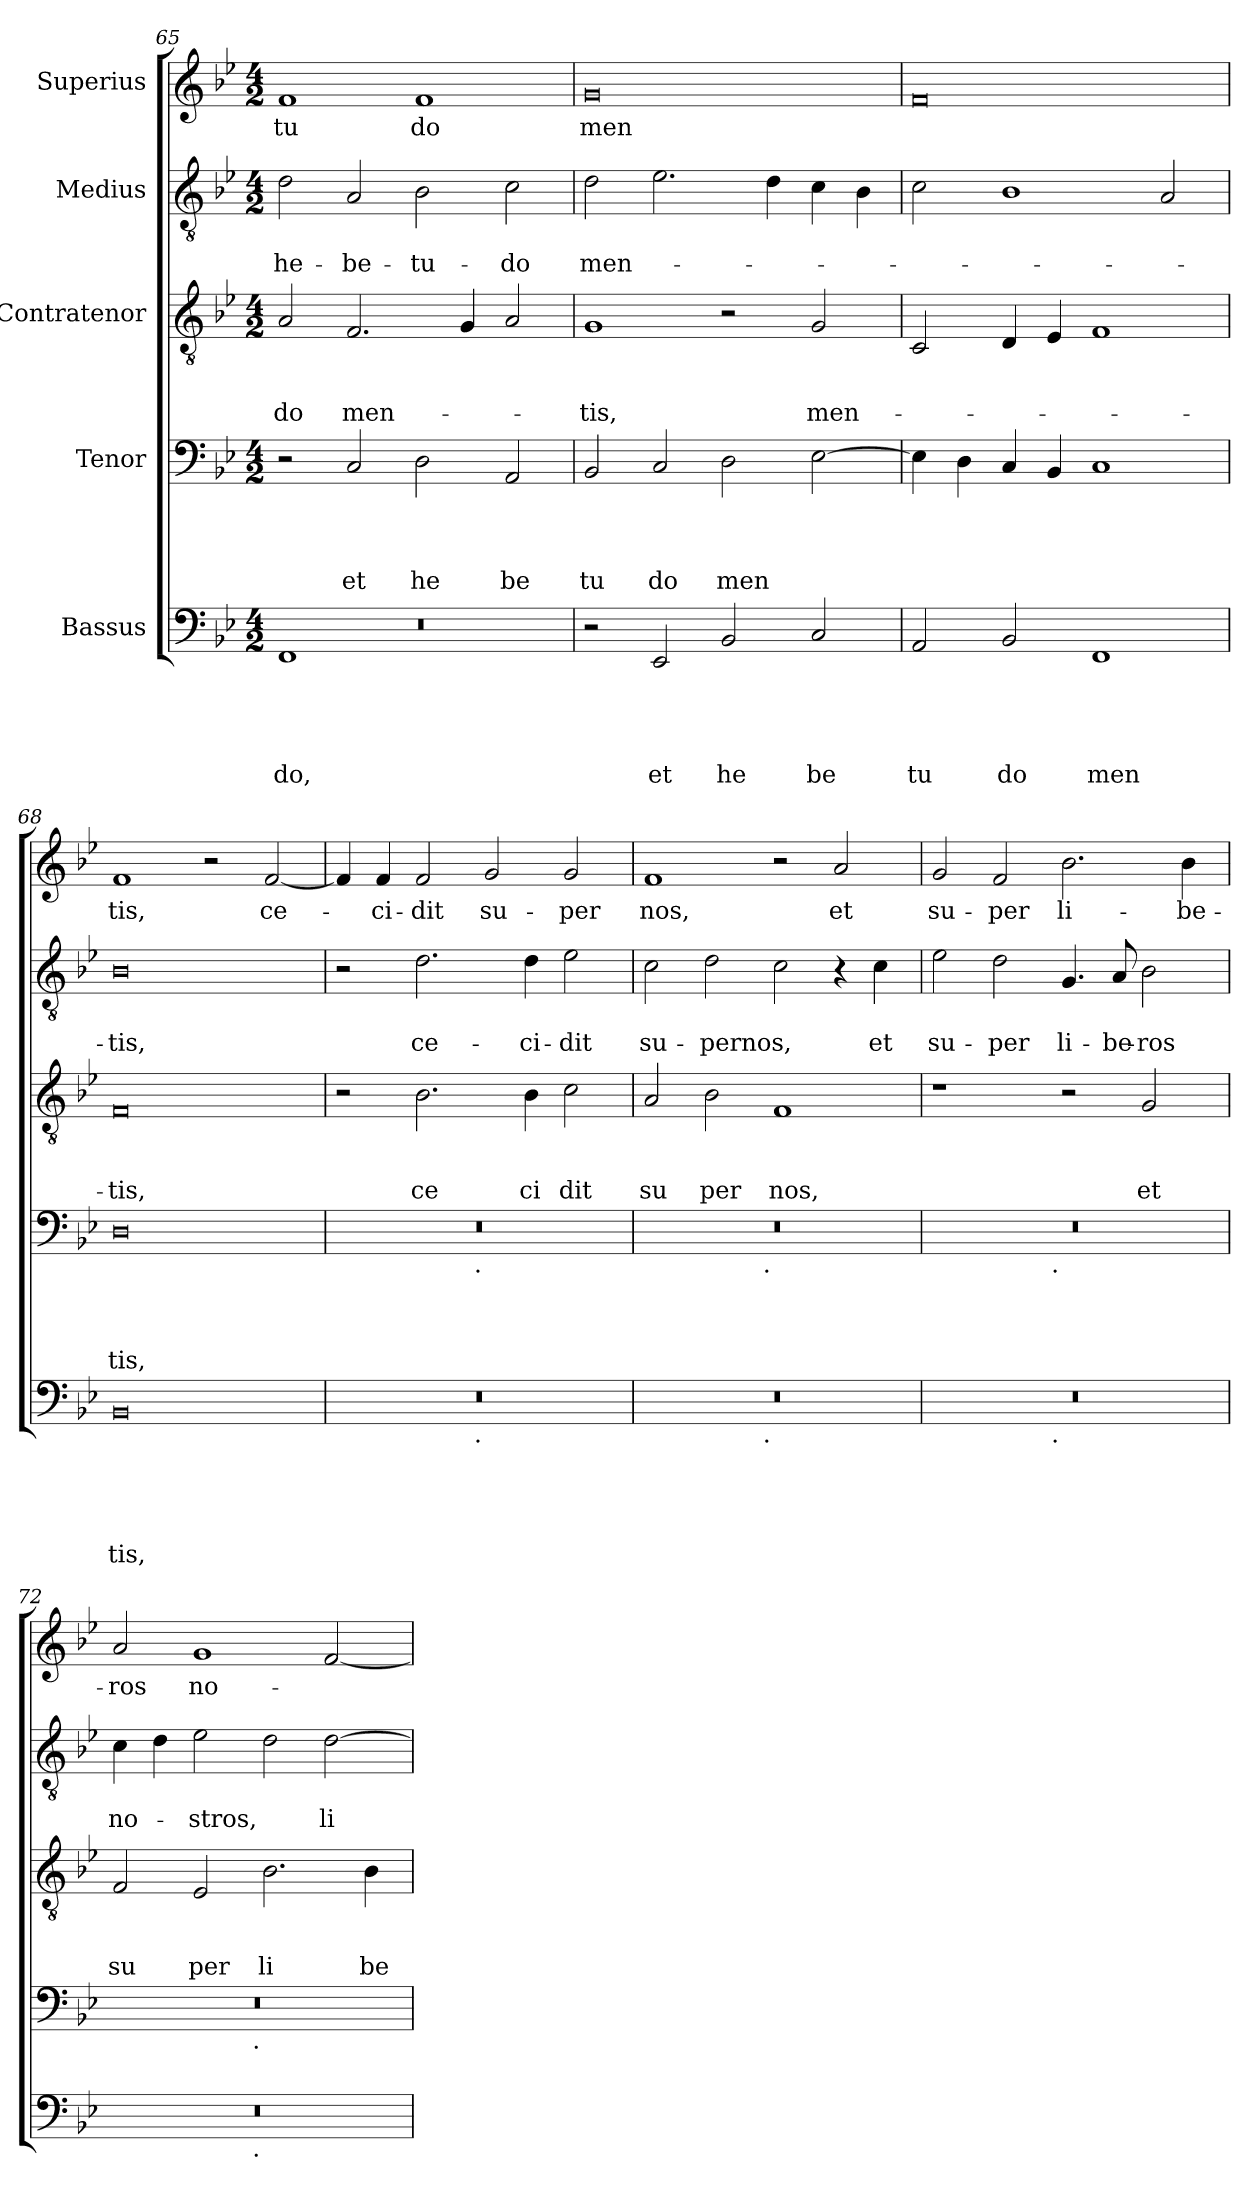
**kern	**text	**text	**text	**text	**text	**kern	**text	**text	**text	**text	**kern	**text	**text	**text	**kern	**text	**text	**kern	**text
*part5	*part5	*part5	*part5	*part5	*part5	*part4	*part4	*part4	*part4	*part4	*part3	*part3	*part3	*part3	*part2	*part2	*part2	*part1	*part1
*staff5	*staff5	*staff5	*staff5	*staff5	*staff5	*staff4	*staff4	*staff4	*staff4	*staff4	*staff3	*staff3	*staff3	*staff3	*staff2	*staff2	*staff2	*staff1	*staff1
*I"Bassus	*	*	*	*	*	*I"Tenor	*	*	*	*	*I"Contratenor	*	*	*	*I"Medius	*	*	*I"Superius	*
*clefF4	*	*	*	*	*	*clefF4	*	*	*	*	*clefGv2	*	*	*	*clefGv2	*	*	*clefG2	*
*k[b-e-]	*	*	*	*	*	*k[b-e-]	*	*	*	*	*k[b-e-]	*	*	*	*k[b-e-]	*	*	*k[b-e-]	*
*B-:	*	*	*	*	*	*B-:	*	*	*	*	*B-:	*	*	*	*B-:	*	*	*B-:	*
*M4/2	*	*	*	*	*	*M4/2	*	*	*	*	*M4/2	*	*	*	*M4/2	*	*	*M4/2	*
=65	=65	=65	=65	=65	=65	=65	=65	=65	=65	=65	=65	=65	=65	=65	=65	=65	=65	=65	=65
*^	*	*	*	*	*	*	*	*	*	*	*	*	*	*	*	*	*	*	*
*	*^	*	*	*	*	*	*	*	*	*	*	*	*	*	*	*	*	*	*	*
!	!	!LO:N:vis=1	!	!	!	!	!LO:LY:b	!	!	!	!	!	!	!	!	!LO:LY:b	!	!	!LO:LY:b	!	!LO:LY:b
0ryy	1FF	0r	.	.	.	.	do,	2r	.	.	.	.	2A/	.	.	-do	2d\	.	he-	1f	tu
!	!	!	!	!	!	!	!	!	!	!	!	!LO:LY:b	!	!	!	!LO:LY:b	!	!	!LO:LY:b	!	!
.	.	.	.	.	.	.	.	2C/	.	.	.	et	2.F/	.	.	men-	2A/	.	-be-	.	.
!	!	!	!	!	!	!	!	!	!	!	!	!LO:LY:b	!	!	!	!	!	!	!LO:LY:b	!	!LO:LY:b
.	1ryy	.	.	.	.	.	.	2D\	.	.	.	he	.	.	.	.	2B-\	.	-tu-	1f	do
.	.	.	.	.	.	.	.	.	.	.	.	.	4G/	.	.	.	.	.	.	.	.
!	!	!	!	!	!	!	!	!	!	!	!	!LO:LY:b	!	!	!	!	!	!	!LO:LY:b	!	!
.	.	.	.	.	.	.	.	2AA/	.	.	.	be	2A/	.	.	.	2c\	.	-do	.	.
*v	*v	*v	*	*	*	*	*	*	*	*	*	*	*	*	*	*	*	*	*	*	*
=66	=66	=66	=66	=66	=66	=66	=66	=66	=66	=66	=66	=66	=66	=66	=66	=66	=66	=66	=66
!	!	!	!	!	!	!	!	!	!	!LO:LY:b	!	!	!	!LO:LY:b	!	!	!LO:LY:b	!	!LO:LY:b
2r	.	.	.	.	.	2BB-/	.	.	.	tu	1G	.	.	-tis,	2d\	.	men-	0g	men
!	!	!	!	!	!LO:LY:b	!	!	!	!	!LO:LY:b	!	!	!	!	!	!	!	!	!
2EE-/	.	.	.	.	et	2C/	.	.	.	do	.	.	.	.	2.e-\	.	.	.	.
!	!	!	!	!	!LO:LY:b	!	!	!	!	!LO:LY:b	!	!	!	!	!	!	!	!	!
2BB-/	.	.	.	.	he	2D\	.	.	.	men	2r	.	.	.	.	.	.	.	.
.	.	.	.	.	.	.	.	.	.	.	.	.	.	.	4d\	.	.	.	.
!	!	!	!	!	!LO:LY:b	!	!	!	!	!	!	!	!	!LO:LY:b	!	!	!	!	!
2C/	.	.	.	.	be	[>2E-\	.	.	.	.	2G/	.	.	men-	4c\	.	.	.	.
.	.	.	.	.	.	.	.	.	.	.	.	.	.	.	4B-\	.	.	.	.
=67	=67	=67	=67	=67	=67	=67	=67	=67	=67	=67	=67	=67	=67	=67	=67	=67	=67	=67	=67
!	!	!	!	!	!LO:LY:b	!	!	!	!	!	!	!	!	!	!	!	!	!	!
2AA/	.	.	.	.	tu	4E-\]	.	.	.	.	2C/	.	.	.	2c\	.	.	0f	.
.	.	.	.	.	.	4D\	.	.	.	.	.	.	.	.	.	.	.	.	.
!	!	!	!	!	!LO:LY:b	!	!	!	!	!	!	!	!	!	!	!	!	!	!
2BB-/	.	.	.	.	do	4C/	.	.	.	.	4D/	.	.	.	1B-	.	.	.	.
.	.	.	.	.	.	4BB-/	.	.	.	.	4E-/	.	.	.	.	.	.	.	.
!	!	!	!	!	!LO:LY:b	!	!	!	!	!	!	!	!	!	!	!	!	!	!
1FF	.	.	.	.	men	1C	.	.	.	.	1F	.	.	.	.	.	.	.	.
.	.	.	.	.	.	.	.	.	.	.	.	.	.	.	2A/	.	.	.	.
!!LO:PB:g=z
=68	=68	=68	=68	=68	=68	=68	=68	=68	=68	=68	=68	=68	=68	=68	=68	=68	=68	=68	=68
!	!	!	!	!	!LO:LY:b	!	!	!	!	!LO:LY:b	!	!	!	!LO:LY:b	!	!	!LO:LY:b	!	!LO:LY:b
0BB-	.	.	.	.	tis,	0D	.	.	.	tis,	0F	.	.	-tis,	0B-	.	-tis,	1f	tis,
.	.	.	.	.	.	.	.	.	.	.	.	.	.	.	.	.	.	2r	.
!	!	!	!	!	!	!	!	!	!	!	!	!	!	!	!	!	!	!	!LO:LY:b
.	.	.	.	.	.	.	.	.	.	.	.	.	.	.	.	.	.	[<2f/	ce-
=69	=69	=69	=69	=69	=69	=69	=69	=69	=69	=69	=69	=69	=69	=69	=69	=69	=69	=69	=69
*^	*	*	*	*	*	*^	*	*	*	*	*	*	*	*	*	*	*	*	*
0r	2ryy	.	.	.	.	.	0r	2ryy	.	.	.	.	2r	.	.	.	2r	.	.	4f/]	.
!	!	!	!	!	!	!	!	!	!	!	!	!	!	!	!	!	!	!	!	!	!LO:LY:b
.	.	.	.	.	.	.	.	.	.	.	.	.	.	.	.	.	.	.	.	4f/	-ci-
!	!	!	!	!	!	!	!	!	!	!	!	!	!	!	!	!LO:LY:b	!	!	!LO:LY:b	!	!LO:LY:b
.	4...ryy	.	.	.	.	.	.	4...ryy	.	.	.	.	2.B-\	.	.	ce	2.d\	.	ce-	2f/	-dit
!	!	!	!	!	!	!	!	!LO:TX:b:t=.	!	!	!	!	!	!	!	!	!	!	!	!	!
!	!LO:TX:b:t=.	!	!	!	!	!	!	!	!	!	!	!	!	!	!	!	!	!	!	!	!
.	1ryy	.	.	.	.	.	.	1ryy	.	.	.	.	.	.	.	.	.	.	.	.	.
!	!	!	!	!	!	!	!	!	!	!	!	!	!	!	!	!	!	!	!	!	!LO:LY:b
.	.	.	.	.	.	.	.	.	.	.	.	.	.	.	.	.	.	.	.	2g/	su-
!	!	!	!	!	!	!	!	!	!	!	!	!	!	!	!	!LO:LY:b	!	!	!LO:LY:b	!	!
.	.	.	.	.	.	.	.	.	.	.	.	.	4B-\	.	.	ci	4d\	.	-ci-	.	.
!	!	!	!	!	!	!	!	!	!	!	!	!	!	!	!	!LO:LY:b	!	!	!LO:LY:b	!	!LO:LY:b
.	.	.	.	.	.	.	.	.	.	.	.	.	2c\	.	.	dit	2e-\	.	-dit	2g/	-per
.	32ryy	.	.	.	.	.	.	32ryy	.	.	.	.	.	.	.	.	.	.	.	.	.
=70	=70	=70	=70	=70	=70	=70	=70	=70	=70	=70	=70	=70	=70	=70	=70	=70	=70	=70	=70	=70	=70
!	!	!	!	!	!	!	!	!	!	!	!	!	!	!	!	!LO:LY:b	!	!	!LO:LY:b	!	!LO:LY:b
0r	2ryy	.	.	.	.	.	0r	2ryy	.	.	.	.	2A/	.	.	su	2c\	.	su-	1f	nos,
!	!	!	!	!	!	!	!	!	!	!	!	!	!	!	!	!LO:LY:b	!	!	!LO:LY:b	!	!
.	4...ryy	.	.	.	.	.	.	4...ryy	.	.	.	.	2B-\	.	.	per	2d\	.	-pernos,	.	.
!	!	!	!	!	!	!	!	!LO:TX:b:t=.	!	!	!	!	!	!	!	!	!	!	!	!	!
!	!LO:TX:b:t=.	!	!	!	!	!	!	!	!	!	!	!	!	!	!	!	!	!	!	!	!
.	1ryy	.	.	.	.	.	.	1ryy	.	.	.	.	.	.	.	.	.	.	.	.	.
!	!	!	!	!	!	!	!	!	!	!	!	!	!	!	!	!LO:LY:b	!	!	!	!	!
.	.	.	.	.	.	.	.	.	.	.	.	.	1F	.	.	nos,	2c\	.	.	2r	.
!	!	!	!	!	!	!	!	!	!	!	!	!	!	!	!	!	!	!	!	!	!LO:LY:b
.	.	.	.	.	.	.	.	.	.	.	.	.	.	.	.	.	4r	.	.	2a/	et
!	!	!	!	!	!	!	!	!	!	!	!	!	!	!	!	!	!	!	!LO:LY:b	!	!
.	.	.	.	.	.	.	.	.	.	.	.	.	.	.	.	.	4c\	.	et	.	.
.	32ryy	.	.	.	.	.	.	32ryy	.	.	.	.	.	.	.	.	.	.	.	.	.
=71	=71	=71	=71	=71	=71	=71	=71	=71	=71	=71	=71	=71	=71	=71	=71	=71	=71	=71	=71	=71	=71
!	!	!	!	!	!	!	!	!	!	!	!	!	!	!	!	!	!	!	!LO:LY:b	!	!LO:LY:b
0r	2ryy	.	.	.	.	.	0r	2ryy	.	.	.	.	1r	.	.	.	2e-\	.	su-	2g/	su-
!	!	!	!	!	!	!	!	!	!	!	!	!	!	!	!	!	!	!	!LO:LY:b	!	!LO:LY:b
.	4...ryy	.	.	.	.	.	.	4...ryy	.	.	.	.	.	.	.	.	2d\	.	-per	2f/	-per
!	!	!	!	!	!	!	!	!LO:TX:b:t=.	!	!	!	!	!	!	!	!	!	!	!	!	!
!	!LO:TX:b:t=.	!	!	!	!	!	!	!	!	!	!	!	!	!	!	!	!	!	!	!	!
.	1ryy	.	.	.	.	.	.	1ryy	.	.	.	.	.	.	.	.	.	.	.	.	.
!	!	!	!	!	!	!	!	!	!	!	!	!	!	!	!	!	!	!	!LO:LY:b	!	!LO:LY:b
.	.	.	.	.	.	.	.	.	.	.	.	.	2r	.	.	.	4.G/	.	li-	2.b-\	li-
!	!	!	!	!	!	!	!	!	!	!	!	!	!	!	!	!	!	!	!LO:LY:b	!	!
.	.	.	.	.	.	.	.	.	.	.	.	.	.	.	.	.	8A/	.	-be-	.	.
!	!	!	!	!	!	!	!	!	!	!	!	!	!	!	!	!LO:LY:b	!	!	!LO:LY:b	!	!
.	.	.	.	.	.	.	.	.	.	.	.	.	2G/	.	.	et	2B-\	.	-ros	.	.
!	!	!	!	!	!	!	!	!	!	!	!	!	!	!	!	!	!	!	!	!	!LO:LY:b
.	.	.	.	.	.	.	.	.	.	.	.	.	.	.	.	.	.	.	.	4b-\	-be-
.	32ryy	.	.	.	.	.	.	32ryy	.	.	.	.	.	.	.	.	.	.	.	.	.
=72	=72	=72	=72	=72	=72	=72	=72	=72	=72	=72	=72	=72	=72	=72	=72	=72	=72	=72	=72	=72	=72
!	!	!	!	!	!	!	!	!	!	!	!	!	!	!	!	!LO:LY:b	!	!	!LO:LY:b	!	!LO:LY:b
0r	2ryy	.	.	.	.	.	0r	2ryy	.	.	.	.	2F/	.	.	su	4c\	.	no-	2a/	-ros
.	.	.	.	.	.	.	.	.	.	.	.	.	.	.	.	.	4d\	.	.	.	.
!	!	!	!	!	!	!	!	!	!	!	!	!	!	!	!	!LO:LY:b	!	!	!LO:LY:b	!	!LO:LY:b
.	4...ryy	.	.	.	.	.	.	4...ryy	.	.	.	.	2E-/	.	.	per	2e-\	.	-stros,	1g	no-
!	!	!	!	!	!	!	!	!LO:TX:b:t=.	!	!	!	!	!	!	!	!	!	!	!	!	!
!	!LO:TX:b:t=.	!	!	!	!	!	!	!	!	!	!	!	!	!	!	!	!	!	!	!	!
.	1ryy	.	.	.	.	.	.	1ryy	.	.	.	.	.	.	.	.	.	.	.	.	.
!	!	!	!	!	!	!	!	!	!	!	!	!	!	!	!	!LO:LY:b	!	!	!	!	!
.	.	.	.	.	.	.	.	.	.	.	.	.	2.B-\	.	.	li	2d\	.	.	.	.
!	!	!	!	!	!	!	!	!	!	!	!	!	!	!	!	!	!	!	!LO:LY:b	!	!
.	.	.	.	.	.	.	.	.	.	.	.	.	.	.	.	.	[>2d\	.	li-	[<2f/	.
!	!	!	!	!	!	!	!	!	!	!	!	!	!	!	!	!LO:LY:b	!	!	!	!	!
.	.	.	.	.	.	.	.	.	.	.	.	.	4B-\	.	.	be	.	.	.	.	.
.	32ryy	.	.	.	.	.	.	32ryy	.	.	.	.	.	.	.	.	.	.	.	.	.
*v	*v	*	*	*	*	*	*	*	*	*	*	*	*	*	*	*	*	*	*	*	*
*	*	*	*	*	*	*v	*v	*	*	*	*	*	*	*	*	*	*	*	*	*
=	=	=	=	=	=	=	=	=	=	=	=	=	=	=	=	=	=	=	=
*-	*-	*-	*-	*-	*-	*-	*-	*-	*-	*-	*-	*-	*-	*-	*-	*-	*-	*-	*-
